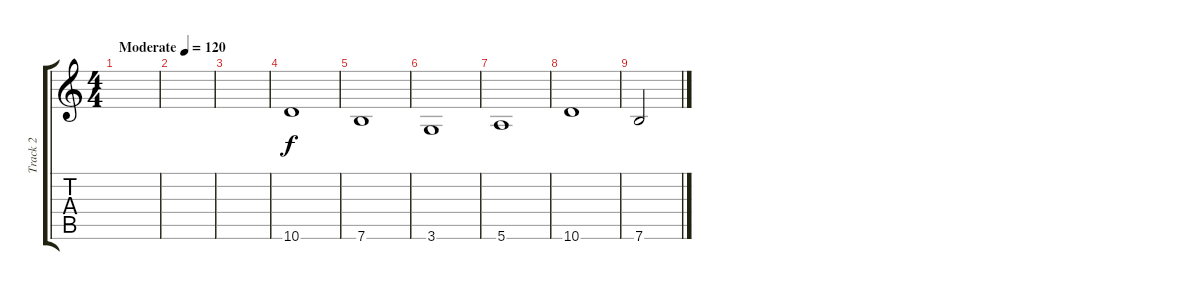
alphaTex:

\track ("Track 2" "Track 2") {instrument electricbassfinger}
\staff {score tabs}
\tuning (E4 B3 G3 D3 A2 E2) {hide}
\ts (4 4)
\tempo (120 "Moderate")
\clef g2
\ks c
|
|
|
10.6.1 |
7.6.1 |
3.6.1 |
5.6.1 |
10.6.1 |
7.6.2
